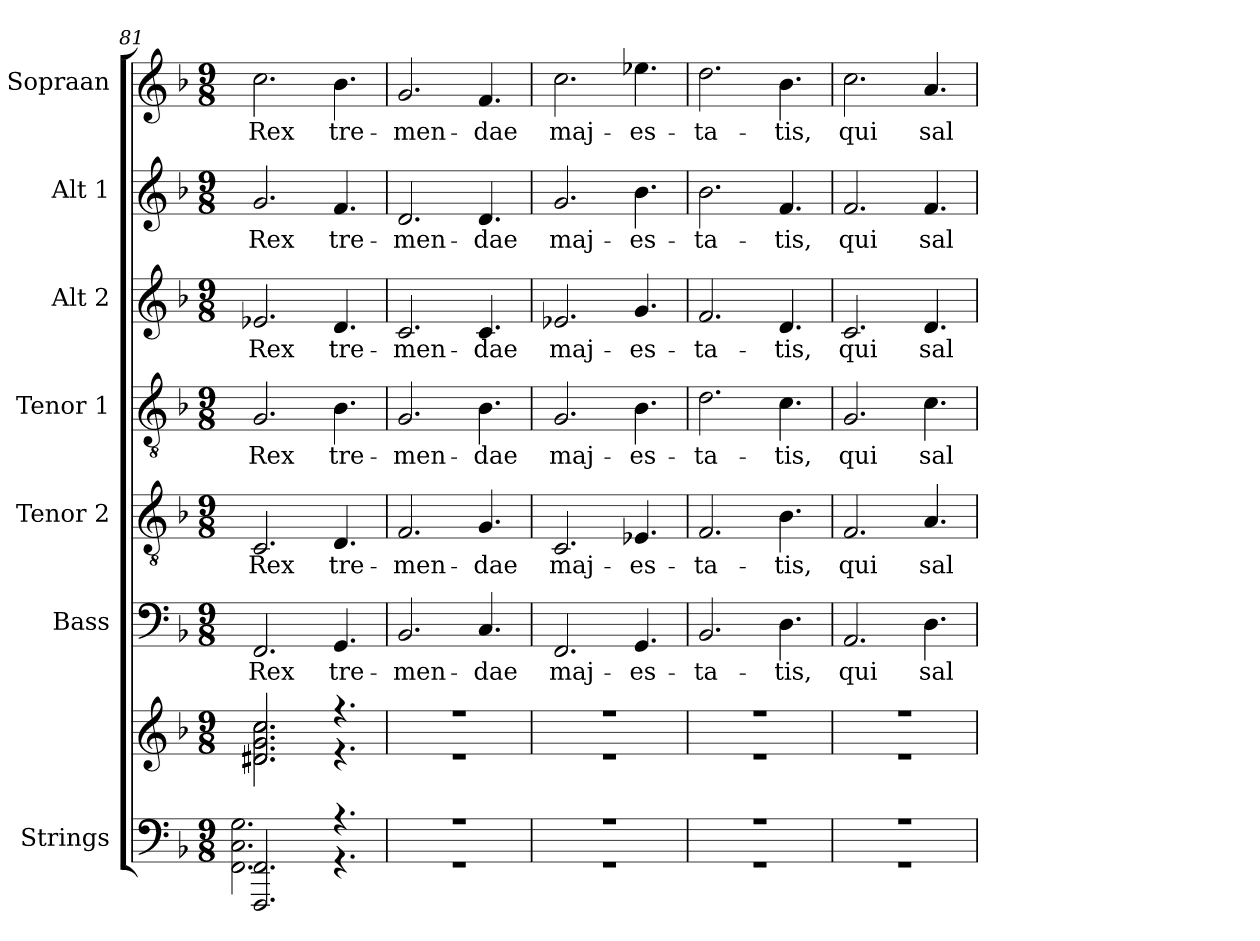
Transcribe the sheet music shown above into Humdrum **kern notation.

**kern	**kern	**kern	**text	**kern	**text	**kern	**text	**kern	**text	**kern	**text	**kern	**text
*part7	*part7	*part6	*part6	*part5	*part5	*part4	*part4	*part3	*part3	*part2	*part2	*part1	*part1
*staff8	*staff7	*staff6	*staff6	*staff5	*staff5	*staff4	*staff4	*staff3	*staff3	*staff2	*staff2	*staff1	*staff1
*I"Strings	*	*I"Bass	*	*I"Tenor 2	*	*I"Tenor 1	*	*I"Alt 2	*	*I"Alt 1	*	*I"Sopraan	*
*I'Strings	*	*I'Bass	*	*I'Tenor 2	*	*I'Tenor 1	*	*I'Alt 2	*	*I'Alt 1	*	*I'Sopraan	*
!!LO:LB:g=z
*clefF4	*clefG2	*clefF4	*	*clefGv2	*	*clefGv2	*	*clefG2	*	*clefG2	*	*clefG2	*
*k[b-]	*k[b-]	*k[b-]	*	*k[b-]	*	*k[b-]	*	*k[b-]	*	*k[b-]	*	*k[b-]	*
*F:	*F:	*F:	*	*F:	*	*F:	*	*F:	*	*F:	*	*F:	*
*M9/8	*M9/8	*M9/8	*	*M9/8	*	*M9/8	*	*M9/8	*	*M9/8	*	*M9/8	*
=81	=81	=81	=81	=81	=81	=81	=81	=81	=81	=81	=81	=81	=81
*^	*^	*	*	*	*	*	*	*	*	*	*	*	*
!	!	!	!	!	!LO:LY:b	!	!LO:LY:b	!	!LO:LY:b	!	!LO:LY:b	!	!LO:LY:b	!	!LO:LY:b
2.FFF/ 2.FF/	2.FF\ 2.C\ 2.G\	2.d#X/ 2.g/ 2.cc/	2.d#X\ 2.g\ 2.cc\	2.FF	Rex	2.C	Rex	2.G	Rex	2.e-X	Rex	2.g	Rex	2.cc	Rex
!	!	!	!	!	!LO:LY:b	!	!LO:LY:b	!	!LO:LY:b	!	!LO:LY:b	!	!LO:LY:b	!	!LO:LY:b
4.r	4.r	4.r	4.r	4.GG	tre-	4.D	tre-	4.B-	tre-	4.d	tre-	4.f	tre-	4.b-	tre-
=82	=82	=82	=82	=82	=82	=82	=82	=82	=82	=82	=82	=82	=82	=82	=82
!LO:N:vis=1	!LO:N:vis=1	!LO:N:vis=1	!LO:N:vis=1	!	!LO:LY:b	!	!LO:LY:b	!	!LO:LY:b	!	!LO:LY:b	!	!LO:LY:b	!	!LO:LY:b
8%9r	8%9r	8%9r	8%9r	2.BB-	-men-	2.F	-men-	2.G	-men-	2.c	-men-	2.d	-men-	2.g	-men-
!	!	!	!	!	!LO:LY:b	!	!LO:LY:b	!	!LO:LY:b	!	!LO:LY:b	!	!LO:LY:b	!	!LO:LY:b
.	.	.	.	4.C	-dae	4.G	-dae	4.B-	-dae	4.c	-dae	4.d	-dae	4.f	-dae
=83	=83	=83	=83	=83	=83	=83	=83	=83	=83	=83	=83	=83	=83	=83	=83
!LO:N:vis=1	!LO:N:vis=1	!LO:N:vis=1	!LO:N:vis=1	!	!LO:LY:b	!	!LO:LY:b	!	!LO:LY:b	!	!LO:LY:b	!	!LO:LY:b	!	!LO:LY:b
8%9r	8%9r	8%9r	8%9r	2.FF	maj-	2.C	maj-	2.G	maj-	2.e-X	maj-	2.g	maj-	2.cc	maj-
!	!	!	!	!	!LO:LY:b	!	!LO:LY:b	!	!LO:LY:b	!	!LO:LY:b	!	!LO:LY:b	!	!LO:LY:b
.	.	.	.	4.GG	-es-	4.E-X	-es-	4.B-	-es-	4.g	-es-	4.b-	-es-	4.ee-X	-es-
=84	=84	=84	=84	=84	=84	=84	=84	=84	=84	=84	=84	=84	=84	=84	=84
!LO:N:vis=1	!LO:N:vis=1	!LO:N:vis=1	!LO:N:vis=1	!	!LO:LY:b	!	!LO:LY:b	!	!LO:LY:b	!	!LO:LY:b	!	!LO:LY:b	!	!LO:LY:b
8%9r	8%9r	8%9r	8%9r	2.BB-	-ta-	2.F	-ta-	2.d	-ta-	2.f	-ta-	2.b-	-ta-	2.dd	-ta-
!	!	!	!	!	!LO:LY:b	!	!LO:LY:b	!	!LO:LY:b	!	!LO:LY:b	!	!LO:LY:b	!	!LO:LY:b
.	.	.	.	4.D	-tis,	4.B-	-tis,	4.c	-tis,	4.d	-tis,	4.f	-tis,	4.b-	-tis,
=85	=85	=85	=85	=85	=85	=85	=85	=85	=85	=85	=85	=85	=85	=85	=85
!LO:N:vis=1	!LO:N:vis=1	!LO:N:vis=1	!LO:N:vis=1	!	!LO:LY:b	!	!LO:LY:b	!	!LO:LY:b	!	!LO:LY:b	!	!LO:LY:b	!	!LO:LY:b
8%9r	8%9r	8%9r	8%9r	2.AA	qui	2.F	qui	2.G	qui	2.c	qui	2.f	qui	2.cc	qui
!	!	!	!	!	!LO:LY:b	!	!LO:LY:b	!	!LO:LY:b	!	!LO:LY:b	!	!LO:LY:b	!	!LO:LY:b
.	.	.	.	4.D	sal-	4.A	sal-	4.c	sal-	4.d	sal-	4.f	sal-	4.a	sal-
*v	*v	*	*	*	*	*	*	*	*	*	*	*	*	*	*
*	*v	*v	*	*	*	*	*	*	*	*	*	*	*	*
=	=	=	=	=	=	=	=	=	=	=	=	=	=
*-	*-	*-	*-	*-	*-	*-	*-	*-	*-	*-	*-	*-	*-
